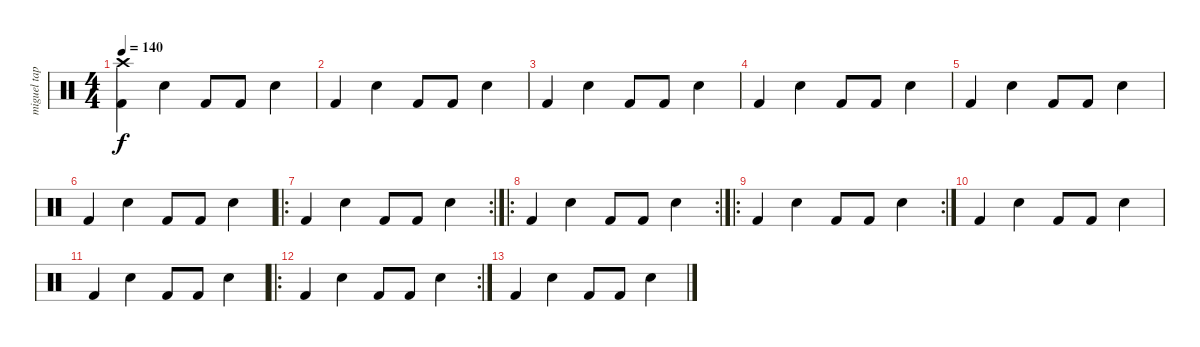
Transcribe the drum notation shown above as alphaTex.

\track ("miguel tapia" "miguel tap") {instrument percussion}
\staff {score}
\articulation defaults
\ts (4 4)
\tempo 140
\clef neutral
\ks c
("Kick (hit) 2" "Crash high (hit)").4{dy f} "Snare (hit) 2".4 "Kick (hit) 2".8 "Kick (hit) 2".8 "Snare (hit) 2".4 |
"Kick (hit) 2".4 "Snare (hit) 2".4 "Kick (hit) 2".8 "Kick (hit) 2".8 "Snare (hit) 2".4 |
"Kick (hit) 2".4 "Snare (hit) 2".4 "Kick (hit) 2".8 "Kick (hit) 2".8 "Snare (hit) 2".4 |
"Kick (hit) 2".4 "Snare (hit) 2".4 "Kick (hit) 2".8 "Kick (hit) 2".8 "Snare (hit) 2".4 |
"Kick (hit) 2".4 "Snare (hit) 2".4 "Kick (hit) 2".8 "Kick (hit) 2".8 "Snare (hit) 2".4 |
"Kick (hit) 2".4 "Snare (hit) 2".4 "Kick (hit) 2".8 "Kick (hit) 2".8 "Snare (hit) 2".4 |
\ro
\rc 2 "Kick (hit) 2".4 "Snare (hit) 2".4 "Kick (hit) 2".8 "Kick (hit) 2".8 "Snare (hit) 2".4
|
\ro
\rc 2 "Kick (hit) 2".4 "Snare (hit) 2".4 "Kick (hit) 2".8 "Kick (hit) 2".8 "Snare (hit) 2".4
|
\ro
\rc 2 "Kick (hit) 2".4 "Snare (hit) 2".4 "Kick (hit) 2".8 "Kick (hit) 2".8 "Snare (hit) 2".4
|
"Kick (hit) 2".4 "Snare (hit) 2".4 "Kick (hit) 2".8 "Kick (hit) 2".8 "Snare (hit) 2".4 |
"Kick (hit) 2".4 "Snare (hit) 2".4 "Kick (hit) 2".8 "Kick (hit) 2".8 "Snare (hit) 2".4 |
\ro
\rc 2 "Kick (hit) 2".4 "Snare (hit) 2".4 "Kick (hit) 2".8 "Kick (hit) 2".8 "Snare (hit) 2".4
|
"Kick (hit) 2".4 "Snare (hit) 2".4 "Kick (hit) 2".8 "Kick (hit) 2".8 "Snare (hit) 2".4
